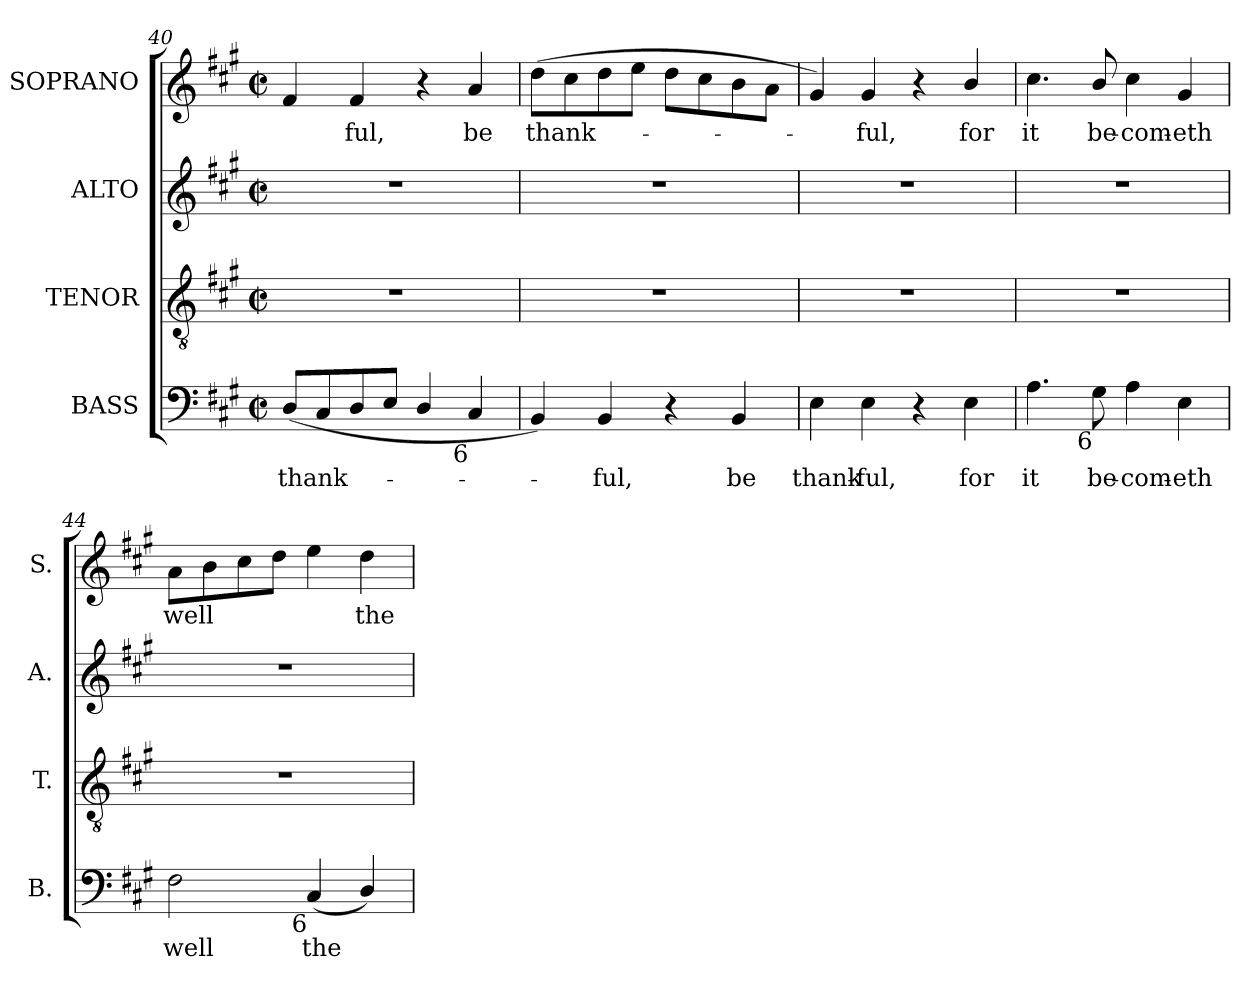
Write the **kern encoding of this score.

**kern	**text	**kern	**kern	**kern	**text
*part4	*part4	*part3	*part2	*part1	*part1
*staff4	*staff4	*staff3	*staff2	*staff1	*staff1
*I"BASS	*	*I"TENOR	*I"ALTO	*I"SOPRANO	*
*I'B.	*	*I'T.	*I'A.	*I'S.	*
*clefF4	*	*clefGv2	*clefG2	*clefG2	*
*	*	*ITrd7c12	*	*	*
*k[f#c#g#]	*	*k[f#c#g#]	*k[f#c#g#]	*k[f#c#g#]	*
*A:	*	*A:	*A:	*A:	*
*M2/2	*	*M2/2	*M2/2	*M2/2	*
*met(c|)	*	*met(c|)	*met(c|)	*met(c|)	*
=40	=40	=40	=40	=40	=40
!	!LO:LY:b:color=#000000	!	!	!	!
(8Di/L	thank-	1r	1r	4f#i/	.
8C#i/	.	.	.	.	.
!	!	!	!	!	!LO:LY:b:color=#000000
8Di/	.	.	.	4f#i/	-ful,
8Ei/J	.	.	.	.	.
4Di/	.	.	.	4r	.
!LO:TX:b:rj:t=6	!	!	!	!	!
!	!	!	!	!	!LO:LY:b:color=#000000
4C#i/	.	.	.	4ai/	be
=41	=41	=41	=41	=41	=41
!	!	!	!	!	!LO:LY:b:color=#000000
4BBi/)	.	1r	1r	(8ddi\L	thank-
.	.	.	.	8cc#i\	.
!	!LO:LY:b:color=#000000	!	!	!	!
4BBi/	-ful,	.	.	8ddi\	.
.	.	.	.	8eei\J	.
4r	.	.	.	8ddi\L	.
.	.	.	.	8cc#i\	.
!	!LO:LY:b:color=#000000	!	!	!	!
4BBi/	be	.	.	8bi\	.
.	.	.	.	8ai\J	.
!!LO:LB:g=z
=42	=42	=42	=42	=42	=42
!	!LO:LY:b:color=#000000	!	!	!	!
4Ei\	thank-	1r	1r	4g#i/)	.
!	!LO:LY:b:color=#000000	!	!	!	!
!	!	!	!	!	!LO:LY:b:color=#000000
4Ei\	-ful,	.	.	4g#i/	-ful,
4r	.	.	.	4r	.
!	!LO:LY:b:color=#000000	!	!	!	!
!	!	!	!	!	!LO:LY:b:color=#000000
4Ei\	for	.	.	4bi/	for
=43	=43	=43	=43	=43	=43
!	!LO:LY:b:color=#000000	!	!	!	!
!	!	!	!	!	!LO:LY:b:color=#000000
4.Ai\	it	1r	1r	4.cc#i\	it
!	!LO:LY:b:color=#000000	!	!	!	!
!LO:TX:b:rj:t=6	!	!	!	!	!
!	!	!	!	!	!LO:LY:b:color=#000000
8G#i\	be-	.	.	8bi/	be-
!	!LO:LY:b:color=#000000	!	!	!	!
!	!	!	!	!	!LO:LY:b:color=#000000
4Ai\	-com-	.	.	4cc#i\	-com-
!	!LO:LY:b:color=#000000	!	!	!	!
!	!	!	!	!	!LO:LY:b:color=#000000
4Ei\	-eth	.	.	4g#i/	-eth
=44	=44	=44	=44	=44	=44
!	!LO:LY:b:color=#000000	!	!	!	!
!	!	!	!	!	!LO:LY:b:color=#000000
2F#i\	well	1r	1r	8ai\L	well
.	.	.	.	8bi\	.
.	.	.	.	8cc#i\	.
.	.	.	.	8ddi\J	.
!LO:TX:b:rj:t=6	!	!	!	!	!
!	!LO:LY:b:color=#000000	!	!	!	!
(4C#i/	the	.	.	4eei\	.
!	!	!	!	!	!LO:LY:b:color=#000000
4Di/)	.	.	.	4ddi\	the
=	=	=	=	=	=
*-	*-	*-	*-	*-	*-
